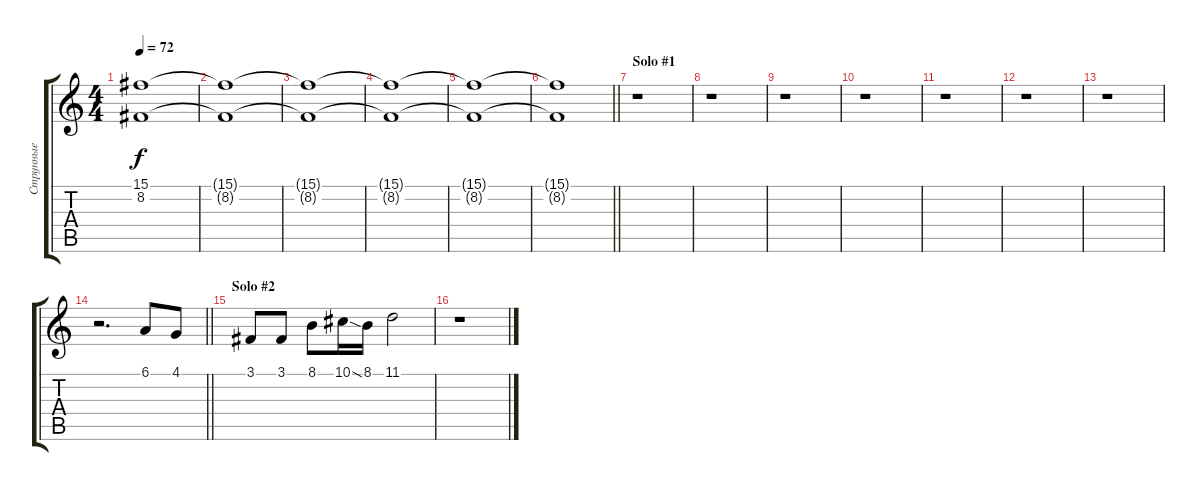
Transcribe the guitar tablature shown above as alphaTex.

\track ("Струнные" "Струнные") {instrument synthstrings1}
\staff {score tabs}
\tuning (Eb4 Bb3 Gb3 Db3 Ab2 Eb2) {hide}
\ts (4 4)
\tempo 72
\clef g2
\ks c
(15.1{t} 8.2{t}).1{dy f} |
(15.1{t} 8.2{t}).1 |
(15.1{t} 8.2{t}).1 |
(15.1{t} 8.2{t}).1 |
(15.1{t} 8.2{t}).1 |
\barLineRight lightlight
(15.1{t} 8.2{t}).1 |
\section ("" "Solo #1")
r.1 |
r.1 |
r.1 |
r.1 |
r.1 |
r.1 |
r.1 |
\barLineRight lightlight
r.2{d} 6.1.8 4.1.8 |
\section ("" "Solo #2")
3.1.8 3.1.8 8.1.8 10.1{ss}.16 8.1.16 11.1.2 |
r.1
